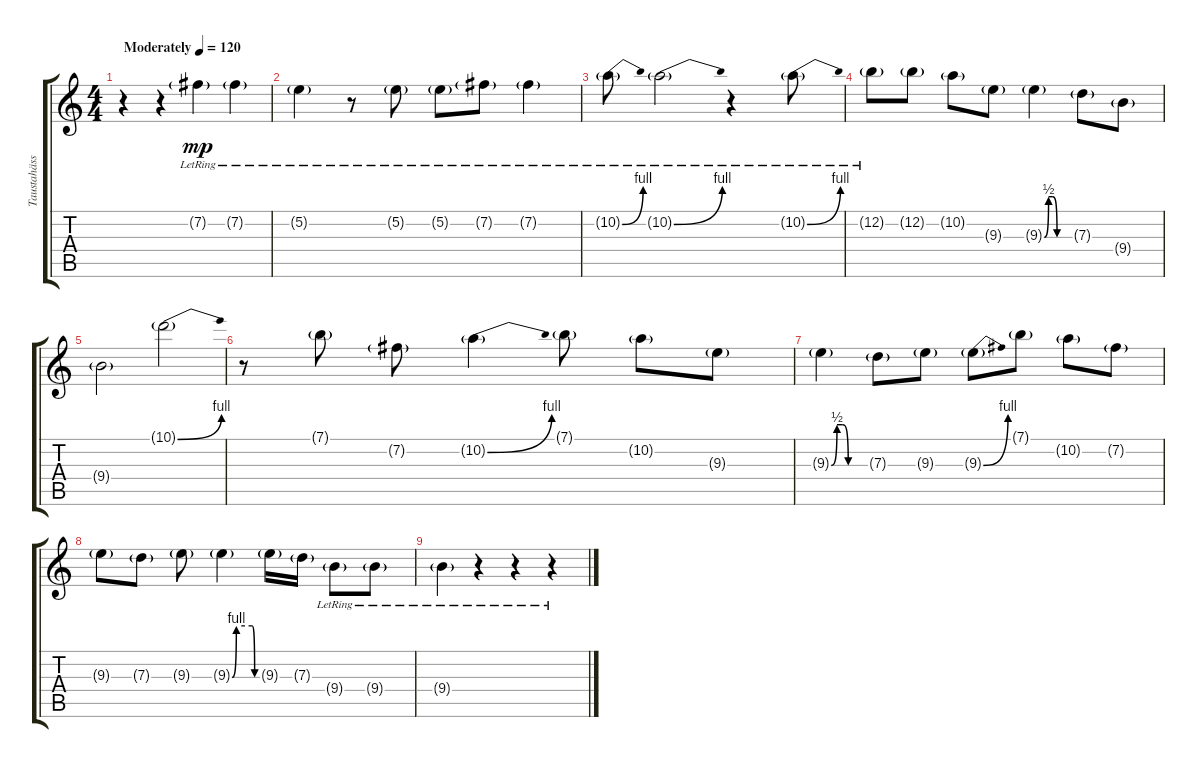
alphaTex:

\track ("Taustahässäkkä" "Taustahäss") {instrument electricguitarjazz}
\staff {score tabs}
\tuning (E4 B3 G3 D3 A2 E2) {hide}
\ts (4 4)
\tempo (120 "Moderately")
\clef g2
\ks c
r.4{dy mp instrument electricguitarjazz} r.4 7.2{g lr}.4 7.2{g lr}.4 |
5.2{g lr}.4 r.8 5.2{g lr}.8 5.2{g lr}.8 7.2{g lr}.8 7.2{g lr}.4 |
10.2{be (bend 0 0 60 4) g lr}.8 10.2{be (bend 0 0 60 4) g lr}.2 r.4 10.2{be (bend 0 0 60 4) g lr}.8 |
12.2{g lr}.8 12.2{g}.8 10.2{g}.8 9.3{g}.8 9.3{be (custom 0 0 10 2 20 2 30 0 60 0) g}.4 7.3{g}.8 9.4{g}.8 |
9.4{g}.2 10.1{be (bend 0 0 60 4) g}.2 |
r.8 7.1{g}.8 7.2{g}.8 10.2{be (bend 0 0 60 4) g}.4 7.1{g}.8 10.2{g}.8 9.3{g}.8 |
9.3{be (custom 0 0 10 2 20 2 30 0 60 0) g}.4 7.3{g}.8 9.3{g}.8 9.3{be (bend 0 0 60 4) g}.8 7.1{g}.8 10.2{g}.8 7.2{g}.8 |
9.3{g}.8 7.3{g}.8 9.3{g}.8 9.3{be (custom 0 0 10 4 48 4 54 0 60 0) g}.4 9.3{g}.16 7.3{g}.16 9.4{g lr}.8 9.4{g lr}.8 |
9.4{g lr}.4 r.4 r.4 r.4
